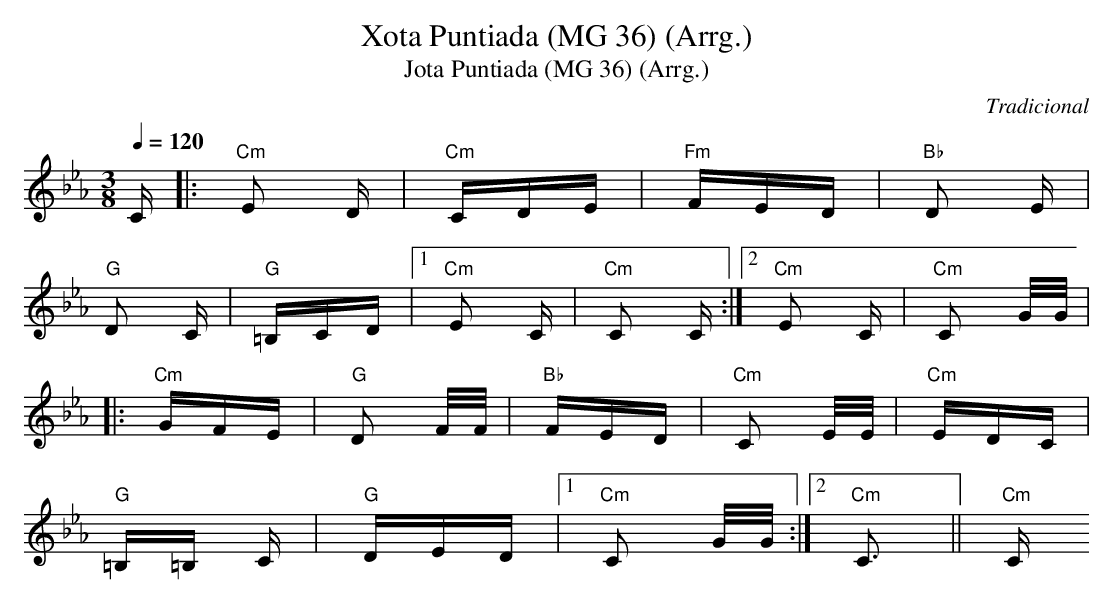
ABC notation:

X:1
T:Xota Puntiada (MG 36) (Arrg.)
T:Jota Puntiada (MG 36) (Arrg.)
C:Tradicional
E:Nivel 3
M:3/8
Q:1/4=120
K:Cm
C|:"Cm"E2 D|"Cm"CDE|"Fm"FED|"Bb"D2 E|
"G"D2 C|"G"=B,CD|[1 "Cm"E2 C|"Cm"C2 C:|[2 "Cm"E2 C|"Cm"C2 G/G/|
|:"Cm"GFE|"G"D2 F/F/|"Bb"FED|"Cm"C2 E/E/|"Cm"EDC|
"G"=B,=B, C|"G"DED|[1 "Cm"C2 G/G/:|[2 "Cm"C3||"Cm"C
